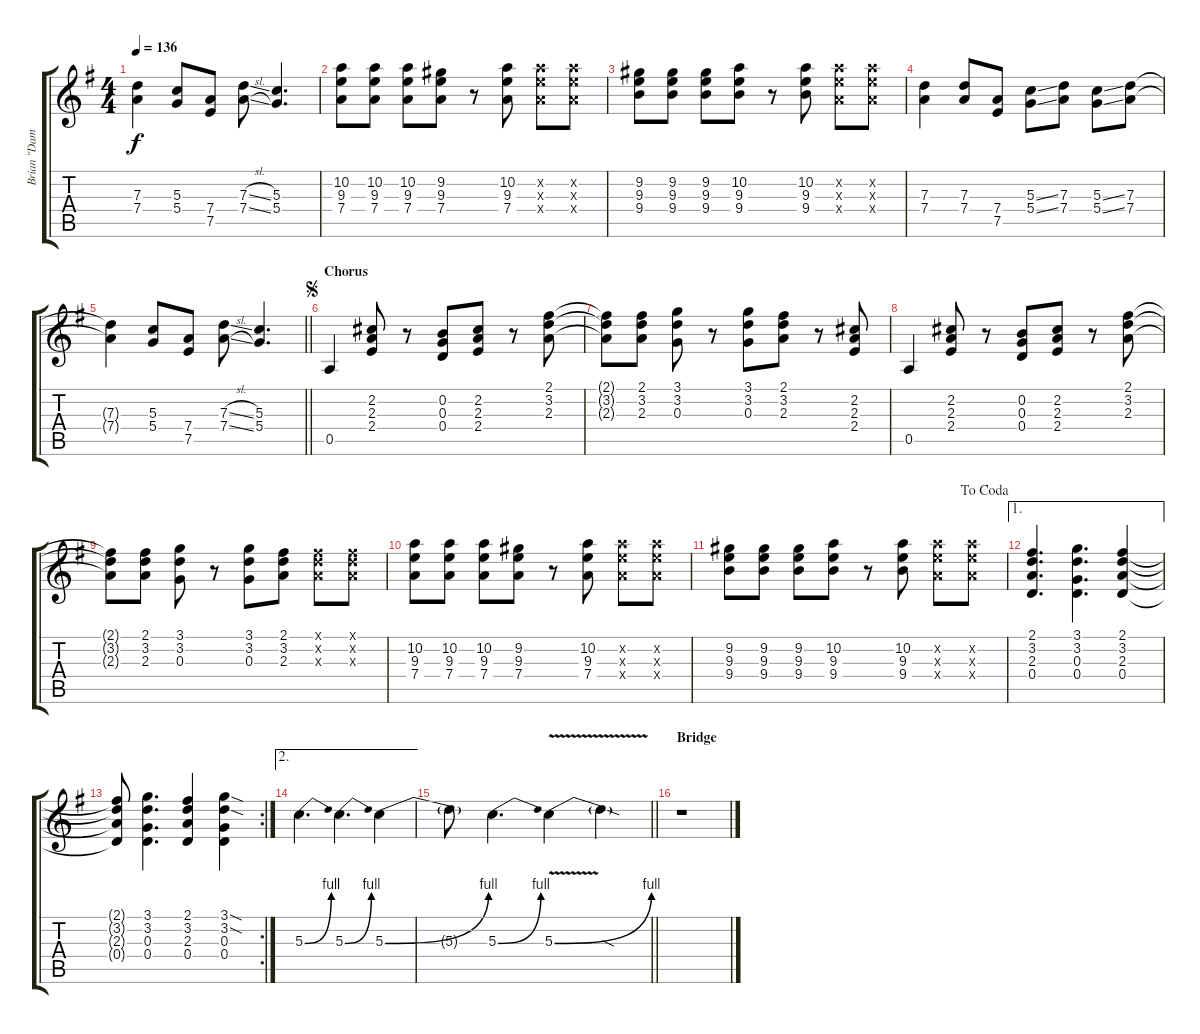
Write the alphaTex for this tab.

\track ("Brian \"Damage\" Forsythe RHY" "Brian \"Dam") {instrument distortionguitar}
\staff {score tabs}
\tuning (E4 B3 G3 D3 A2 E2) {hide}
\ts (4 4)
\tempo 136
\clef g2
\ks g
(7.3{t} 7.4{t}).4{dy f} (5.3 5.4).8 (7.4 7.5).8 (7.3{sl} 7.4{sl}).8 (5.3 5.4).4{d} |
(10.2 9.3 7.4).8 (10.2 9.3 7.4).8 (10.2 9.3 7.4).8 (9.2 9.3 7.4).8 r.8 (10.2 9.3 7.4).8 (10.2{x} 9.3{x} 7.4{x}).8 (10.2{x} 9.3{x} 7.4{x}).8 |
(9.2 9.3 9.4).8 (9.2 9.3 9.4).8 (9.2 9.3 9.4).8 (10.2 9.3 9.4).8 r.8 (10.2 9.3 9.4).8 (10.2{x} 9.3{x} 7.4{x}).8 (10.2{x} 9.3{x} 7.4{x}).8 |
(7.3 7.4).4 (7.3 7.4).8 (7.4 7.5).8 (5.3{ss} 5.4{ss}).8 (7.3 7.4).8 (5.3{ss} 5.4{ss}).8 (7.3 7.4).8 |
\barLineRight lightlight
(7.3{t} 7.4{t}).4 (5.3 5.4).8 (7.4 7.5).8 (7.3{sl} 7.4{sl}).8 (5.3 5.4).4{d} |
\section ("" "Chorus")
\jump segno
0.5.4 (2.2 2.3 2.4).8 r.8 (0.2 0.3 0.4).8 (2.2 2.3 2.4).8 r.8 (2.1 3.2 2.3).8 |
(2.1{t} 3.2{t} 2.3{t}).8 (2.1 3.2 2.3).8 (3.1 3.2 0.3).8 r.8 (3.1 3.2 0.3).8 (2.1 3.2 2.3).8 r.8 (2.2 2.3 2.4).8 |
0.5.4 (2.2 2.3 2.4).8 r.8 (0.2 0.3 0.4).8 (2.2 2.3 2.4).8 r.8 (2.1 3.2 2.3).8 |
(2.1{t} 3.2{t} 2.3{t}).8 (2.1 3.2 2.3).8 (3.1 3.2 0.3).8 r.8 (3.1 3.2 0.3).8 (2.1 3.2 2.3).8 (2.1{x} 3.2{x} 2.3{x}).8 (2.1{x} 3.2{x} 2.3{x}).8 |
(10.2 9.3 7.4).8 (10.2 9.3 7.4).8 (10.2 9.3 7.4).8 (9.2 9.3 7.4).8 r.8 (10.2 9.3 7.4).8 (10.2{x} 9.3{x} 7.4{x}).8 (10.2{x} 9.3{x} 7.4{x}).8 |
\jump dacoda
(9.2 9.3 9.4).8 (9.2 9.3 9.4).8 (9.2 9.3 9.4).8 (10.2 9.3 9.4).8 r.8 (10.2 9.3 9.4).8 (10.2{x} 9.3{x} 7.4{x}).8 (10.2{x} 9.3{x} 7.4{x}).8 |
\ae 1
(2.1 3.2 2.3 0.4).4{d} (3.1 3.2 0.3 0.4).4{d} (2.1 3.2 2.3 0.4).4 |
\rc 2
(2.1{t} 3.2{t} 2.3{t} 0.4{t}).8 (3.1 3.2 0.3 0.4).4{d} (2.1 3.2 2.3 0.4).4 (3.1{sod} 3.2{sod} 0.3 0.4).4 |
\ae 2
5.3{be (bend 0 0 60 4)}.4{d} 5.3{be (bend 0 0 60 4)}.4{d} 5.3{be (bend 0 0 60 4)}.4 |
\barLineRight lightlight
5.3{t}.8 5.3{be (bend 0 0 60 4)}.4{d} 5.3{be (bend 0 0 60 4) v}.4 5.3{sod t}.4 |
\section ("" "Bridge")
r.1
